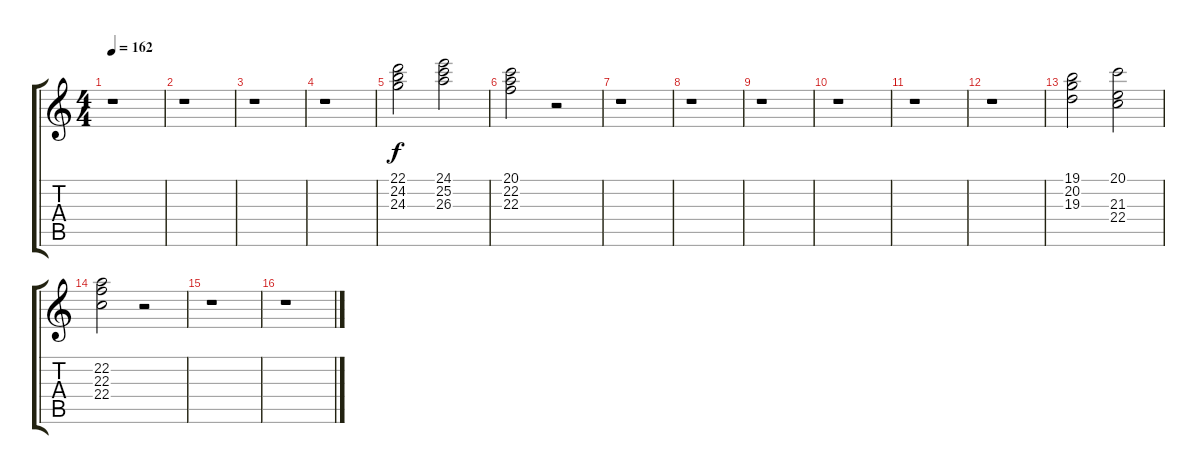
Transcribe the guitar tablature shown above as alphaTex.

\track "" {instrument cello}
\staff {score tabs}
\tuning (E4 B3 G3 D3 A2 E2) {hide}
\ts (4 4)
\tempo 162
\clef g2
\ks c
r.1{dy f} |
r.1 |
r.1 |
r.1 |
(22.1 24.2 24.3).2 (24.1 25.2 26.3).2 |
(20.1 22.2 22.3).2 r.2 |
r.1 |
r.1 |
r.1 |
r.1 |
r.1 |
r.1 |
(19.1 20.2 19.3).2 (20.1 21.3 22.4).2 |
(22.2 22.3 22.4).2 r.2 |
r.1 |
r.1
